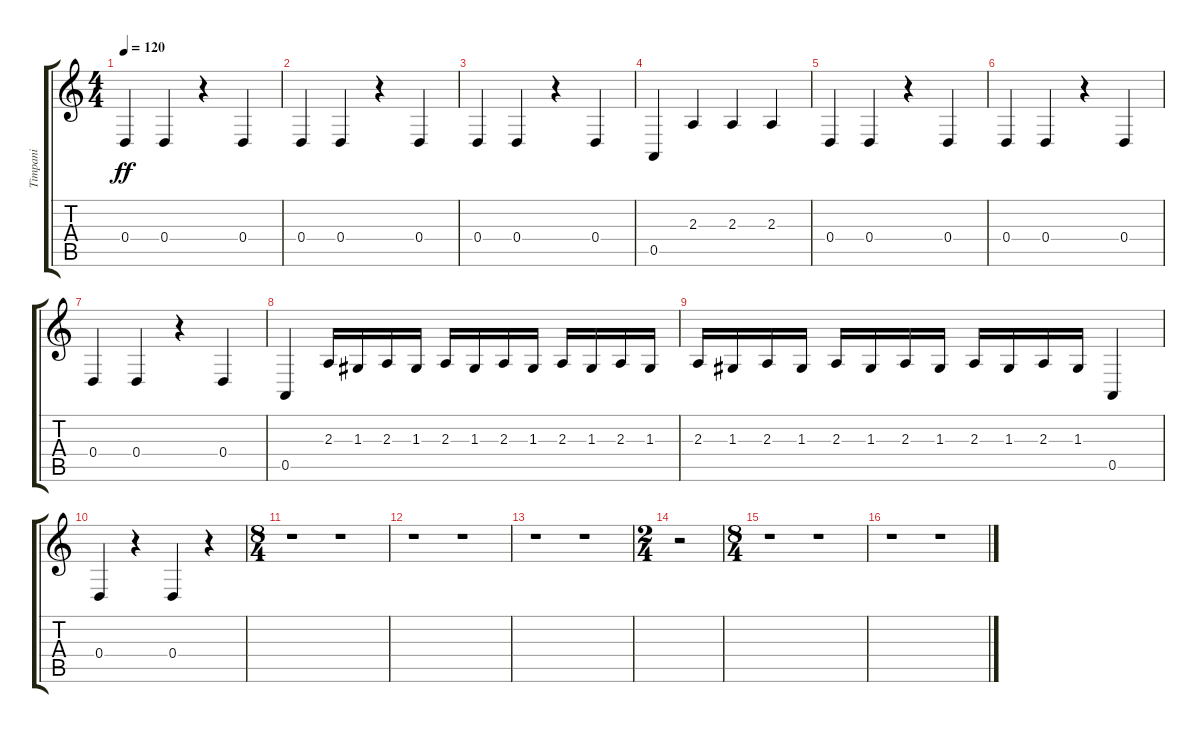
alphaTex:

\track ("Timpani" "Timpani") {instrument timpani}
\staff {score tabs}
\tuning (E4 B3 G3 D3 A2 E2) {hide}
\ts (4 4)
\tempo 120
\clef g2
\ks c
0.4.4{dy ff} 0.4.4 r.4 0.4.4 |
0.4.4 0.4.4 r.4 0.4.4 |
0.4.4 0.4.4 r.4 0.4.4 |
0.5.4 2.3.4 2.3.4 2.3.4 |
0.4.4 0.4.4 r.4 0.4.4 |
0.4.4 0.4.4 r.4 0.4.4 |
0.4.4 0.4.4 r.4 0.4.4 |
0.5.4 2.3.16 1.3.16 2.3.16 1.3.16 2.3.16 1.3.16 2.3.16 1.3.16 2.3.16 1.3.16 2.3.16 1.3.16 |
2.3.16 1.3.16 2.3.16 1.3.16 2.3.16 1.3.16 2.3.16 1.3.16 2.3.16 1.3.16 2.3.16 1.3.16 0.5.4 |
0.4.4 r.4 0.4.4 r.4 |
\ts (8 4)
r.1 r.1 |
r.1 r.1 |
r.1 r.1 |
\ts (2 4)
r.2 |
\ts (8 4)
r.1 r.1 |
r.1 r.1
